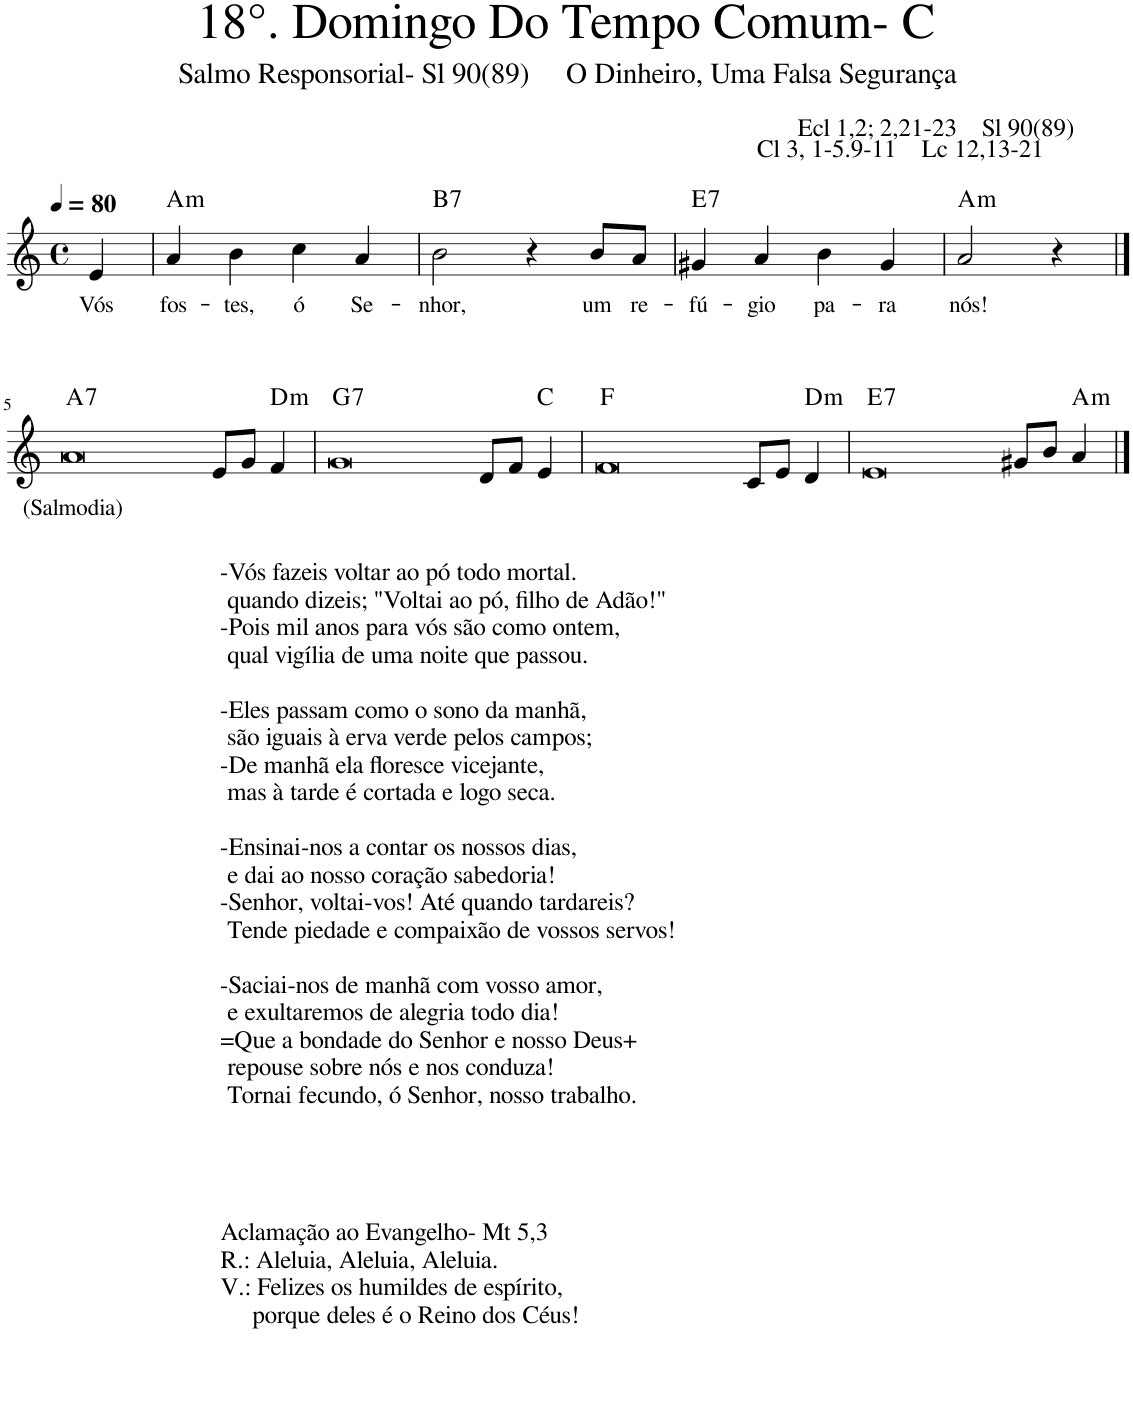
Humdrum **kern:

**kern	**text	**harte
*part1	*part1	*part1
*staff1	*staff1	*
*I"Voz	*	*
*I'Vo.	*	*
*clefG2	*	*
*k[]	*	*
*M4/4	*	*
*met(c)	*	*
*MM80	*	*
=	=	=
!	!LO:LY:b	!
4e/	Vós	.
=1	=1	=1
!	!LO:LY:b	!LO:H:kt=m
4a/	fos-	A:min
!	!LO:LY:b	!
4b\	-tes,	.
!	!LO:LY:b	!
4cc\	ó	.
!	!LO:LY:b	!
4a/	Se-	.
=2	=2	=2
!	!LO:LY:b	!LO:H:kt=7
2b\	-nhor,	B:7
4r	.	.
!	!LO:LY:b	!
8b/L	um	.
!	!LO:LY:b	!
8a/J	re-	.
=3	=3	=3
!	!LO:LY:b	!LO:H:kt=7
4g#X/	-fú-	E:7
!	!LO:LY:b	!
4a/	-gio	.
!	!LO:LY:b	!
4b\	pa-	.
!	!LO:LY:b	!
4g#/	-ra	.
=4	=4	=4
!	!LO:LY:b	!LO:H:kt=m
2a/	nós!	A:min
4r	.	.
!!LO:LB:g=z
==5	==5	==5
!LO:TX:b:t=-Vós fazeis voltar ao pó todo mortal.	!	!
!LO:TX:b:t=quando dizeis; "Voltai ao pó, filho de Adão!"	!	!
!LO:TX:b:t=-Pois mil anos para vós são como ontem,	!	!
!LO:TX:b:t=qual vigília de uma noite que passou.	!	!
!LO:TX:b:t=-Eles passam como o sono da manhã,	!	!
!LO:TX:b:t=são iguais à erva verde pelos campos;	!	!
!LO:TX:b:t=-De manhã ela floresce vicejante,	!	!
!LO:TX:b:t=mas à tarde é cortada e logo seca.	!	!
!LO:TX:b:t=-Ensinai-nos a contar os nossos dias,	!	!
!LO:TX:b:t=e dai ao nosso coração sabedoria!	!	!
!LO:TX:b:t=-Senhor, voltai-vos! Até quando tardareis?	!	!
!LO:TX:b:t=Tende piedade e compaixão de vossos servos!	!	!
!LO:TX:b:t=-Saciai-nos de manhã com vosso amor,	!	!
!LO:TX:b:t=e exultaremos de alegria todo dia!	!	!
!LO:TX:b:t==Que a bondade do Senhor e nosso Deus+	!	!
!LO:TX:b:t=repouse sobre nós e nos conduza!	!	!
!LO:TX:b:t=Tornai fecundo, ó Senhor, nosso trabalho.	!	!
!LO:TX:b:t=Aclamação ao Evangelho- Mt 5,3	!	!
!LO:TX:b:t=R.&colon; Aleluia, Aleluia, Aleluia.	!	!
!LO:TX:b:t=V.&colon; Felizes os humildes de espírito,	!	!
!LO:TX:b:t=porque deles é o Reino dos Céus!	!	!
!	!LO:LY:b	!LO:H:kt=7
[1a	(Salmodia)	A:7
1ryy	.	.
8e/L	.	.
8g/J	.	.
!	!	!LO:H:kt=m
4f/	.	D:min
=6	=6	=6
!	!	!LO:H:kt=7
[1g	.	G:7
1a]	.	.
8d/L	.	.
8f/J	.	.
4e/	.	C:maj
=7	=7	=7
[1f	.	F:maj
1g]	.	.
8c/L	.	.
8e/J	.	.
!	!	!LO:H:kt=m
4d/	.	D:min
=8	=8	=8
!	!	!LO:H:kt=7
[1e	.	E:7
1f]	.	.
8g#X/L	.	.
8b/J	.	.
!	!	!LO:H:kt=m
4a/	.	A:min
==9	==9	==9
1e]	.	.
=	=	=
*-	*-	*-
